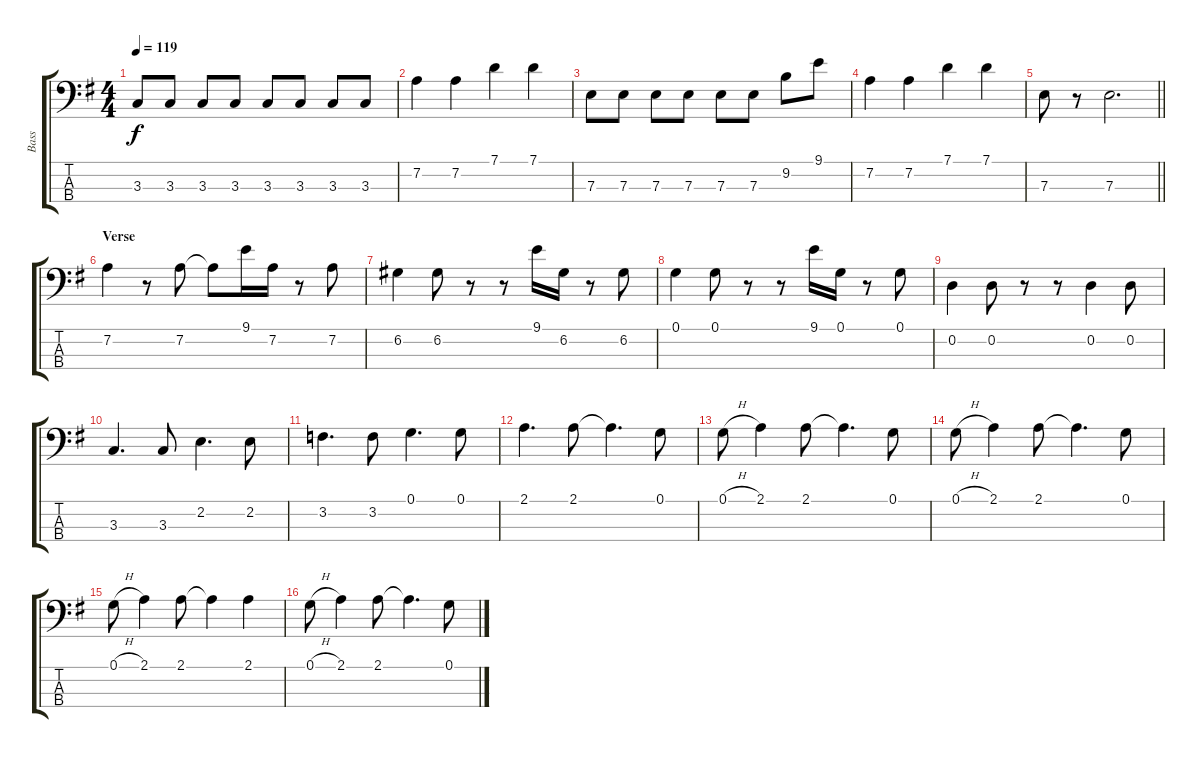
\track ("Bass" "Bass") {instrument electricbassfinger}
\staff {score tabs}
\tuning (G2 D2 A1 E1) {hide}
\ts (4 4)
\tempo 119
\clef f4
\ks g
3.3.8{dy f} 3.3.8 3.3.8 3.3.8 3.3.8 3.3.8 3.3.8 3.3.8 |
7.2.4 7.2.4 7.1.4 7.1.4 |
7.3.8 7.3.8 7.3.8 7.3.8 7.3.8 7.3.8 9.2.8 9.1.8 |
7.2.4 7.2.4 7.1.4 7.1.4 |
\barLineRight lightlight
7.3.8 r.8 7.3.2{d} |
\section ("" "Verse")
7.2.4 r.8 7.2.8 7.2{t}.8 9.1.16 7.2.16 r.8 7.2.8 |
6.2.4 6.2.8 r.8 r.8 9.1.16 6.2.16 r.8 6.2.8 |
0.1.4 0.1.8 r.8 r.8 9.1.16 0.1.16 r.8 0.1.8 |
0.2.4 0.2.8 r.8 r.8 0.2.4 0.2.8 |
3.3.4{d} 3.3.8 2.2.4{d} 2.2.8 |
3.2.4{d} 3.2.8 0.1.4{d} 0.1.8 |
2.1.4{d} 2.1.8 2.1{t}.4{d} 0.1.8 |
0.1{h}.8 2.1.4 2.1.8 2.1{t}.4{d} 0.1.8 |
0.1{h}.8 2.1.4 2.1.8 2.1{t}.4{d} 0.1.8 |
0.1{h}.8 2.1.4 2.1.8 2.1{t}.4 2.1.4 |
0.1{h}.8 2.1.4 2.1.8 2.1{t}.4{d} 0.1.8
